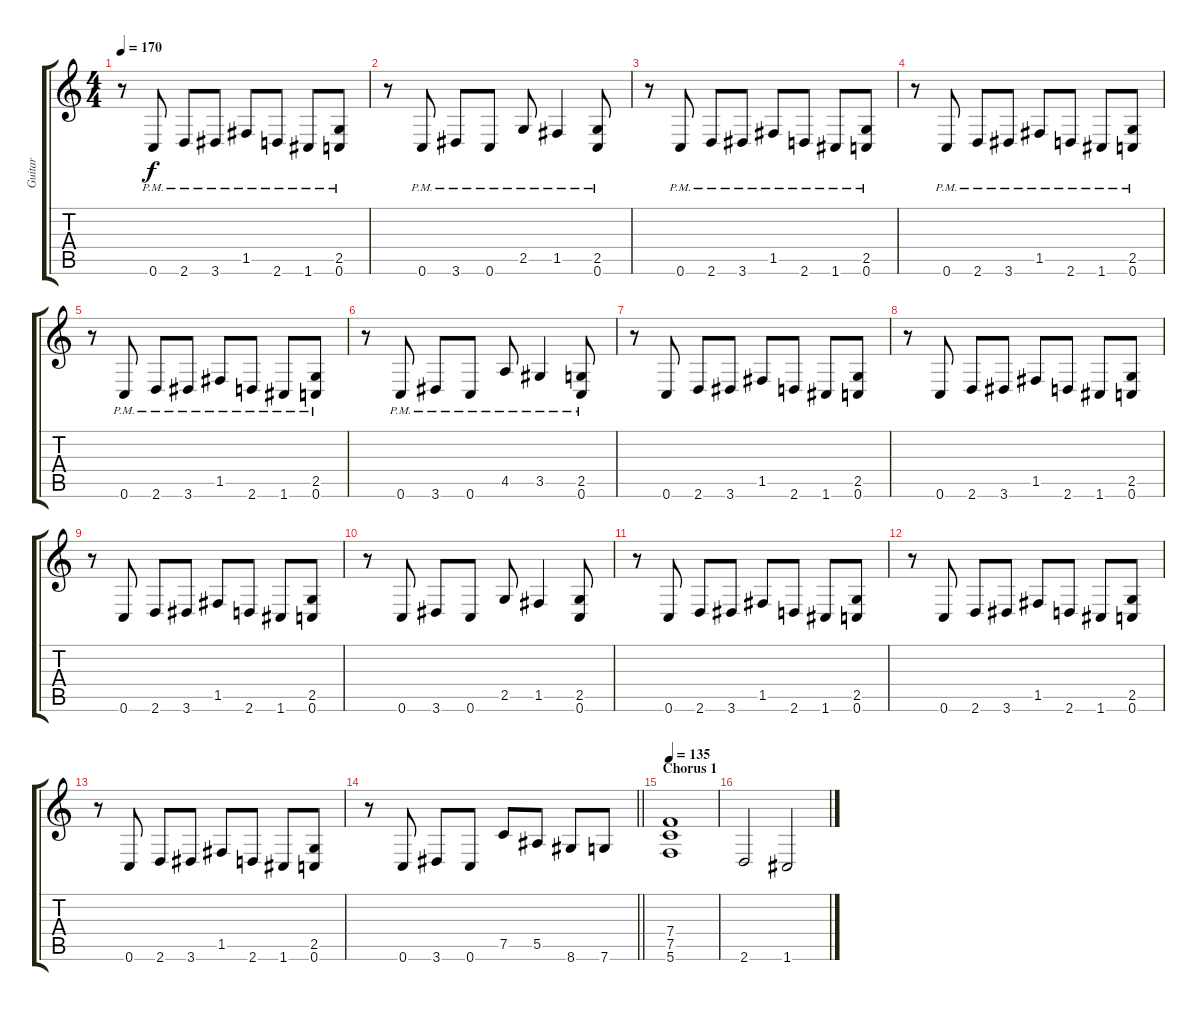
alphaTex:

\track ("Guitar" "Guitar") {instrument distortionguitar}
\staff {score tabs}
\tuning (C4 G3 Eb3 Bb2 F2 C2) {hide}
\ts (4 4)
\tempo 170
\clef g2
\ks c
r.8{dy f} 0.6{pm}.8 2.6{pm}.8 3.6{pm}.8 1.5{pm}.8 2.6{pm}.8 1.6{pm}.8 (2.5{pm} 0.6{pm}).8 |
r.8 0.6{pm}.8 3.6{pm}.8 0.6{pm}.8 2.5{pm}.8 1.5{pm}.4 (2.5{pm} 0.6{pm}).8 |
r.8 0.6{pm}.8 2.6{pm}.8 3.6{pm}.8 1.5{pm}.8 2.6{pm}.8 1.6{pm}.8 (2.5{pm} 0.6{pm}).8 |
r.8 0.6{pm}.8 2.6{pm}.8 3.6{pm}.8 1.5{pm}.8 2.6{pm}.8 1.6{pm}.8 (2.5{pm} 0.6{pm}).8 |
r.8 0.6{pm}.8 2.6{pm}.8 3.6{pm}.8 1.5{pm}.8 2.6{pm}.8 1.6{pm}.8 (2.5{pm} 0.6{pm}).8 |
r.8 0.6{pm}.8 3.6{pm}.8 0.6{pm}.8 4.5{pm}.8 3.5{pm}.4 (2.5{pm} 0.6{pm}).8 |
r.8 0.6.8 2.6.8 3.6.8 1.5.8 2.6.8 1.6.8 (2.5 0.6).8 |
r.8 0.6.8 2.6.8 3.6.8 1.5.8 2.6.8 1.6.8 (2.5 0.6).8 |
r.8 0.6.8 2.6.8 3.6.8 1.5.8 2.6.8 1.6.8 (2.5 0.6).8 |
r.8 0.6.8 3.6.8 0.6.8 2.5.8 1.5.4 (2.5 0.6).8 |
r.8 0.6.8 2.6.8 3.6.8 1.5.8 2.6.8 1.6.8 (2.5 0.6).8 |
r.8 0.6.8 2.6.8 3.6.8 1.5.8 2.6.8 1.6.8 (2.5 0.6).8 |
r.8 0.6.8 2.6.8 3.6.8 1.5.8 2.6.8 1.6.8 (2.5 0.6).8 |
\barLineRight lightlight
r.8 0.6.8 3.6.8 0.6.8 7.5.8 5.5.8 8.6.8 7.6.8 |
\section ("" "Chorus 1")
\tempo 135
(7.4 7.5 5.6).1 |
2.6.2 1.6.2
